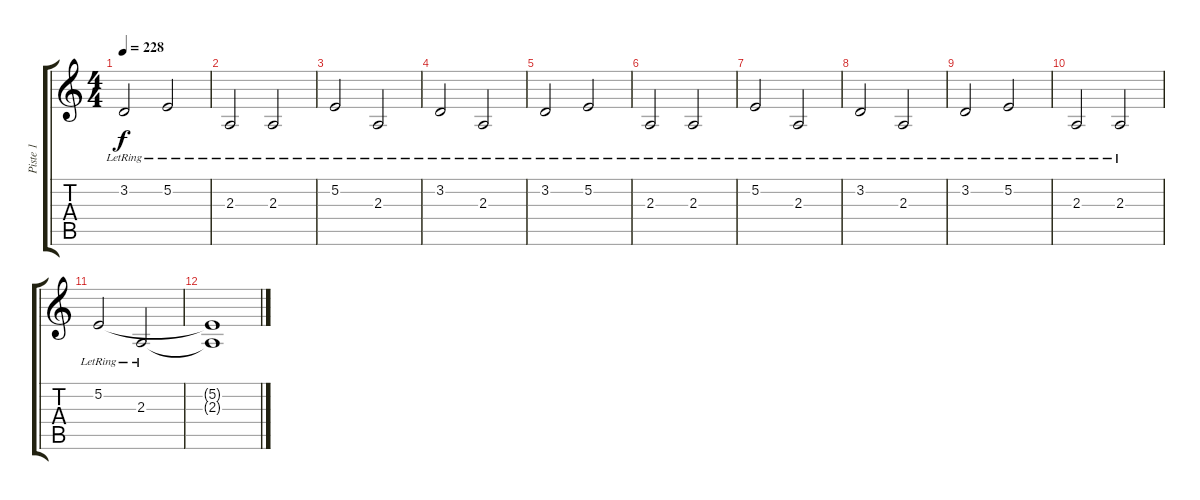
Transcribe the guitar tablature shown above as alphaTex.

\track ("Piste 1" "Piste 1") {instrument harpsichord}
\staff {score tabs}
\tuning (E4 B3 G3 D3 A2 E2) {hide}
\ts (4 4)
\tempo 228
\clef g2
\ks c
3.2{lr}.2{dy f} 5.2{lr}.2 |
2.3{lr}.2{volume 16} 2.3{lr}.2 |
5.2{lr}.2 2.3{lr}.2 |
3.2{lr}.2 2.3{lr}.2 |
3.2{lr}.2 5.2{lr}.2 |
2.3{lr}.2{volume 16} 2.3{lr}.2 |
5.2{lr}.2 2.3{lr}.2 |
3.2{lr}.2 2.3{lr}.2 |
3.2{lr}.2 5.2{lr}.2 |
2.3{lr}.2{volume 16} 2.3{lr}.2 |
5.2{lr}.2 2.3{lr}.2 |
(5.2{t} 2.3{t}).1
